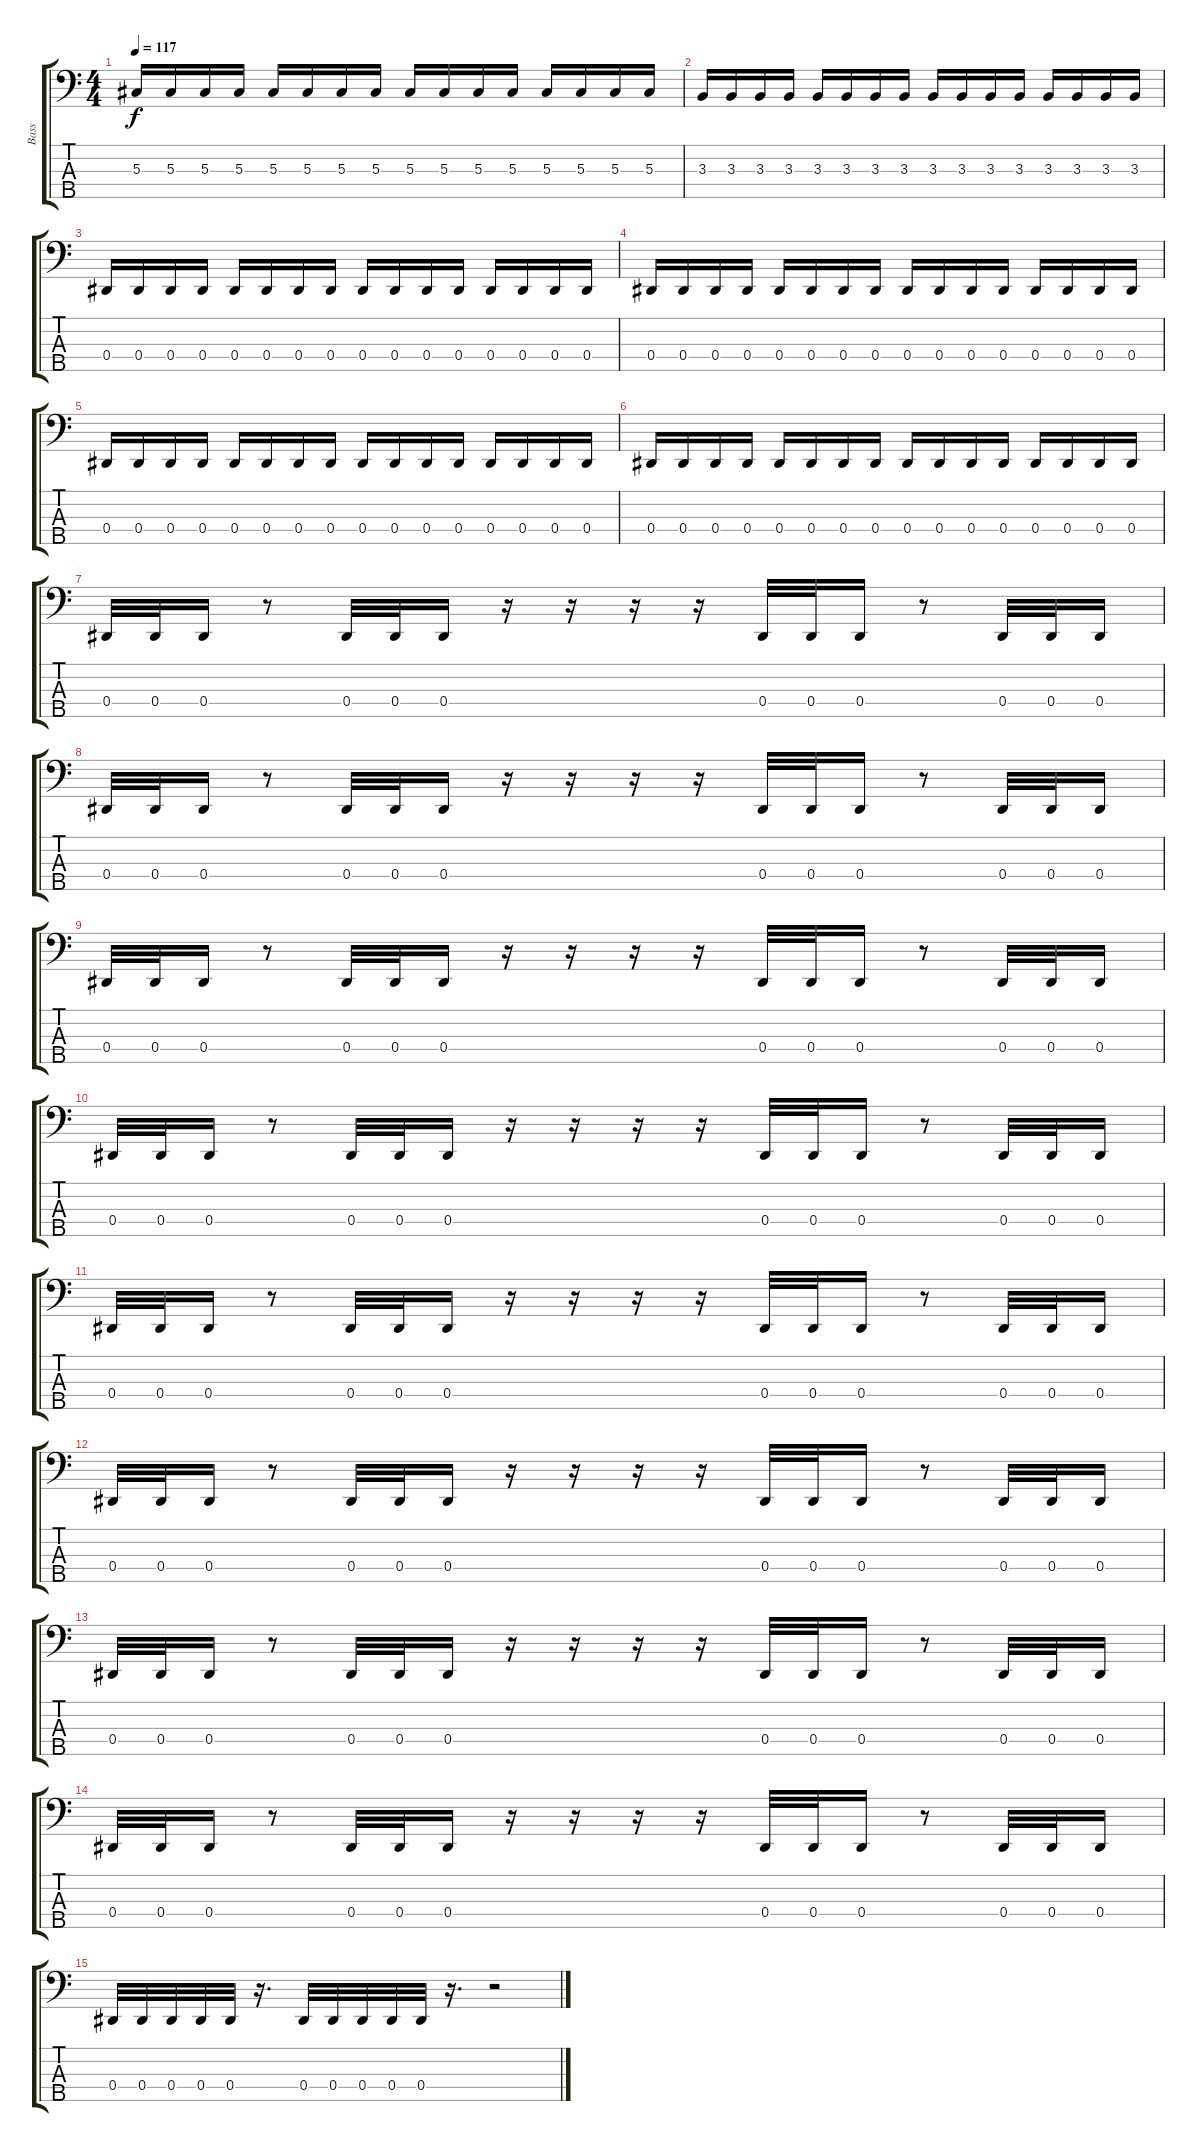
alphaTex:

\track ("Bass" "Bass") {instrument electricbassfinger}
\staff {score tabs}
\tuning (Gb2 Db2 Ab1 Eb1 Bb0) {hide}
\ts (4 4)
\tempo 117
\clef f4
\ks c
5.3.16{dy f} 5.3.16 5.3.16 5.3.16 5.3.16 5.3.16 5.3.16 5.3.16 5.3.16 5.3.16 5.3.16 5.3.16 5.3.16 5.3.16 5.3.16 5.3.16 |
3.3.16 3.3.16 3.3.16 3.3.16 3.3.16 3.3.16 3.3.16 3.3.16 3.3.16 3.3.16 3.3.16 3.3.16 3.3.16 3.3.16 3.3.16 3.3.16 |
0.4.16 0.4.16 0.4.16 0.4.16 0.4.16 0.4.16 0.4.16 0.4.16 0.4.16 0.4.16 0.4.16 0.4.16 0.4.16 0.4.16 0.4.16 0.4.16 |
0.4.16 0.4.16 0.4.16 0.4.16 0.4.16 0.4.16 0.4.16 0.4.16 0.4.16 0.4.16 0.4.16 0.4.16 0.4.16 0.4.16 0.4.16 0.4.16 |
0.4.16 0.4.16 0.4.16 0.4.16 0.4.16 0.4.16 0.4.16 0.4.16 0.4.16 0.4.16 0.4.16 0.4.16 0.4.16 0.4.16 0.4.16 0.4.16 |
0.4.16 0.4.16 0.4.16 0.4.16 0.4.16 0.4.16 0.4.16 0.4.16 0.4.16 0.4.16 0.4.16 0.4.16 0.4.16 0.4.16 0.4.16 0.4.16 |
0.4.32 0.4.32 0.4.16 r.8 0.4.32 0.4.32 0.4.16 r.16 r.16 r.16 r.16 0.4.32 0.4.32 0.4.16 r.8 0.4.32 0.4.32 0.4.16 |
0.4.32 0.4.32 0.4.16 r.8 0.4.32 0.4.32 0.4.16 r.16 r.16 r.16 r.16 0.4.32 0.4.32 0.4.16 r.8 0.4.32 0.4.32 0.4.16 |
0.4.32 0.4.32 0.4.16 r.8 0.4.32 0.4.32 0.4.16 r.16 r.16 r.16 r.16 0.4.32 0.4.32 0.4.16 r.8 0.4.32 0.4.32 0.4.16 |
0.4.32 0.4.32 0.4.16 r.8 0.4.32 0.4.32 0.4.16 r.16 r.16 r.16 r.16 0.4.32 0.4.32 0.4.16 r.8 0.4.32 0.4.32 0.4.16 |
0.4.32 0.4.32 0.4.16 r.8 0.4.32 0.4.32 0.4.16 r.16 r.16 r.16 r.16 0.4.32 0.4.32 0.4.16 r.8 0.4.32 0.4.32 0.4.16 |
0.4.32 0.4.32 0.4.16 r.8 0.4.32 0.4.32 0.4.16 r.16 r.16 r.16 r.16 0.4.32 0.4.32 0.4.16 r.8 0.4.32 0.4.32 0.4.16 |
0.4.32 0.4.32 0.4.16 r.8 0.4.32 0.4.32 0.4.16 r.16 r.16 r.16 r.16 0.4.32 0.4.32 0.4.16 r.8 0.4.32 0.4.32 0.4.16 |
0.4.32 0.4.32 0.4.16 r.8 0.4.32 0.4.32 0.4.16 r.16 r.16 r.16 r.16 0.4.32 0.4.32 0.4.16 r.8 0.4.32 0.4.32 0.4.16 |
0.4.32 0.4.32 0.4.32 0.4.32 0.4.32 r.16{d} 0.4.32 0.4.32 0.4.32 0.4.32 0.4.32 r.16{d} r.2
